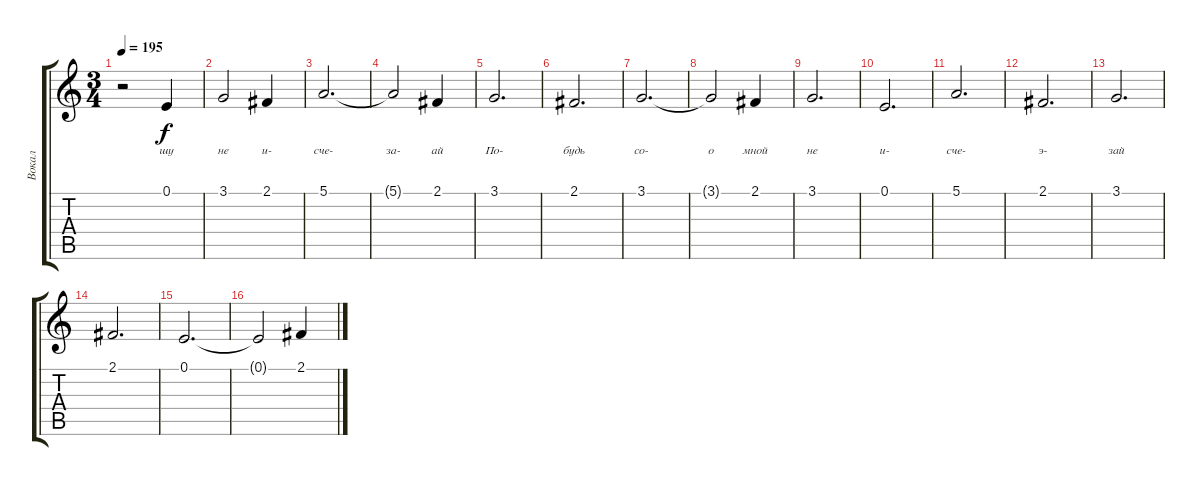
\track ("Вокал" "Вокал") {instrument lead2sawtooth}
\staff {score tabs}
\tuning (E4 B3 G3 D3 A2 E2) {hide}
\ts (3 4)
\tempo 195
\clef g2
\ks c
r.2{dy f} 0.1.4{lyrics (0 "шу") lyrics (1 "") lyrics (2 "") lyrics (3 "") lyrics (4 "")} |
3.1.2{lyrics (0 "не") lyrics (1 "") lyrics (2 "") lyrics (3 "") lyrics (4 "")} 2.1.4{lyrics (0 "и-") lyrics (1 "") lyrics (2 "") lyrics (3 "") lyrics (4 "")} |
5.1.2{d lyrics (0 "сче-") lyrics (1 "") lyrics (2 "") lyrics (3 "") lyrics (4 "")} |
5.1{t}.2{lyrics (0 "за-") lyrics (1 "") lyrics (2 "") lyrics (3 "") lyrics (4 "")} 2.1.4{lyrics (0 "ай") lyrics (1 "") lyrics (2 "") lyrics (3 "") lyrics (4 "")} |
3.1.2{d lyrics (0 "По-") lyrics (1 "") lyrics (2 "") lyrics (3 "") lyrics (4 "")} |
2.1.2{d lyrics (0 "будь") lyrics (1 "") lyrics (2 "") lyrics (3 "") lyrics (4 "")} |
3.1.2{d lyrics (0 "со-") lyrics (1 "") lyrics (2 "") lyrics (3 "") lyrics (4 "")} |
3.1{t}.2{lyrics (0 "о") lyrics (1 "") lyrics (2 "") lyrics (3 "") lyrics (4 "")} 2.1.4{lyrics (0 "мной") lyrics (1 "") lyrics (2 "") lyrics (3 "") lyrics (4 "")} |
3.1.2{d lyrics (0 "не") lyrics (1 "") lyrics (2 "") lyrics (3 "") lyrics (4 "")} |
0.1.2{d lyrics (0 "и-") lyrics (1 "") lyrics (2 "") lyrics (3 "") lyrics (4 "")} |
5.1.2{d lyrics (0 "сче-") lyrics (1 "") lyrics (2 "") lyrics (3 "") lyrics (4 "")} |
2.1.2{d lyrics (0 "э-") lyrics (1 "") lyrics (2 "") lyrics (3 "") lyrics (4 "")} |
3.1.2{d lyrics (0 "зай") lyrics (1 "") lyrics (2 "") lyrics (3 "") lyrics (4 "")} |
2.1.2{d} |
0.1.2{d} |
0.1{t}.2 2.1.4
